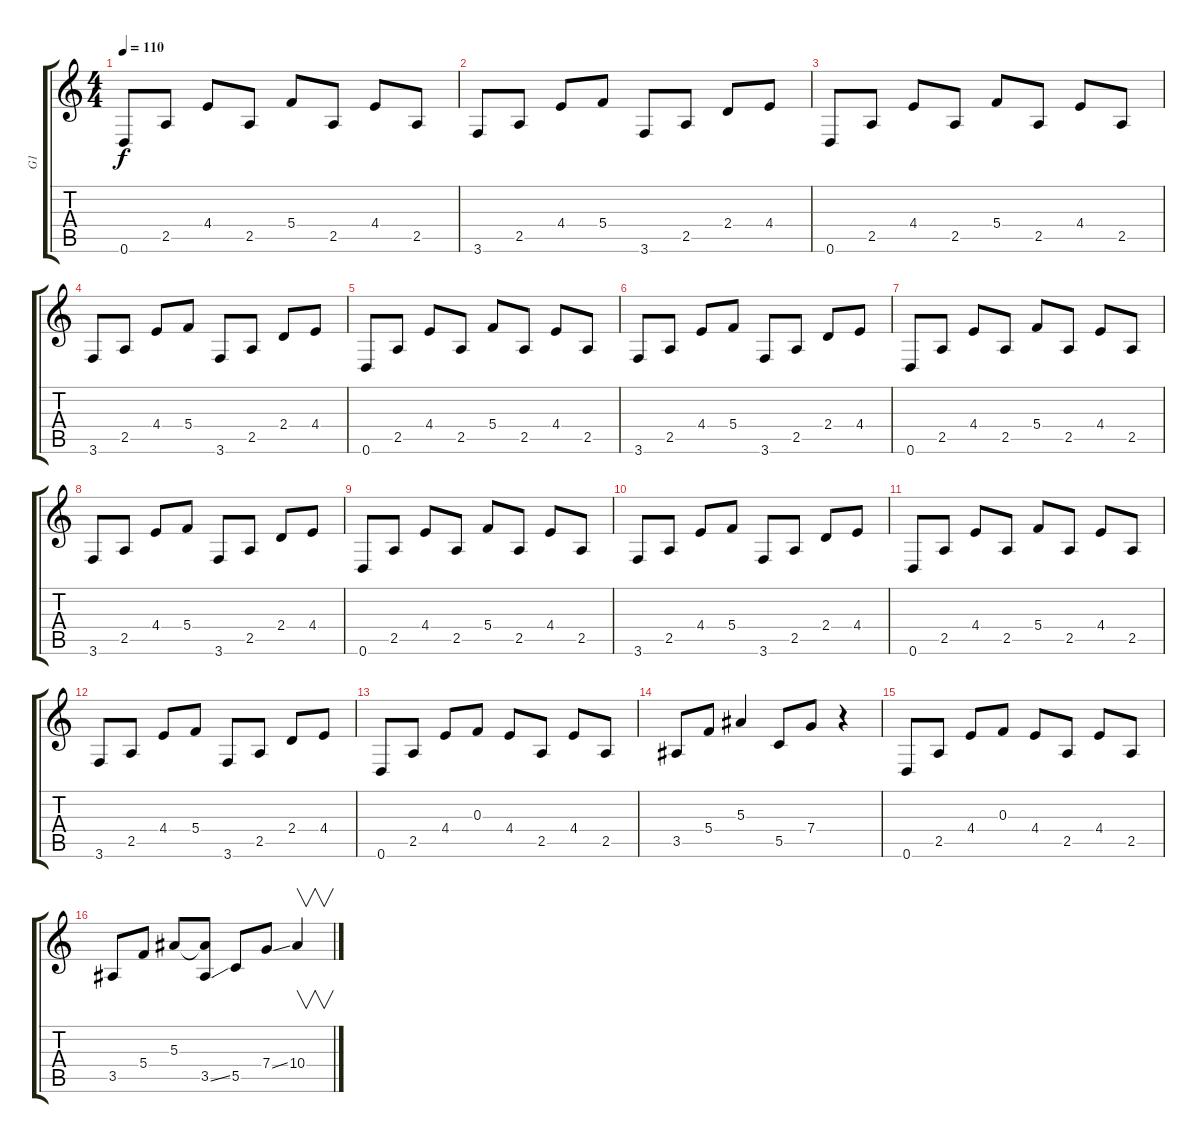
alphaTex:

\track ("G1" "G1") {instrument acousticguitarsteel}
\staff {score tabs}
\tuning (D4 A3 F3 C3 G2 D2) {hide}
\ts (4 4)
\tempo 110
\clef g2
\ks c
0.6.8{dy f} 2.5.8 4.4.8 2.5.8 5.4.8 2.5.8 4.4.8 2.5.8 |
3.6.8 2.5.8 4.4.8 5.4.8 3.6.8 2.5.8 2.4.8 4.4.8 |
0.6.8 2.5.8 4.4.8 2.5.8 5.4.8 2.5.8 4.4.8 2.5.8 |
3.6.8 2.5.8 4.4.8 5.4.8 3.6.8 2.5.8 2.4.8 4.4.8 |
0.6.8 2.5.8 4.4.8 2.5.8 5.4.8 2.5.8 4.4.8 2.5.8 |
3.6.8 2.5.8 4.4.8 5.4.8 3.6.8 2.5.8 2.4.8 4.4.8 |
0.6.8 2.5.8 4.4.8 2.5.8 5.4.8 2.5.8 4.4.8 2.5.8 |
3.6.8 2.5.8 4.4.8 5.4.8 3.6.8 2.5.8 2.4.8 4.4.8 |
0.6.8 2.5.8 4.4.8 2.5.8 5.4.8 2.5.8 4.4.8 2.5.8 |
3.6.8 2.5.8 4.4.8 5.4.8 3.6.8 2.5.8 2.4.8 4.4.8 |
0.6.8 2.5.8 4.4.8 2.5.8 5.4.8 2.5.8 4.4.8 2.5.8 |
3.6.8 2.5.8 4.4.8 5.4.8 3.6.8 2.5.8 2.4.8 4.4.8 |
\section ("" "")
0.6.8 2.5.8 4.4.8 0.3.8 4.4.8 2.5.8 4.4.8 2.5.8 |
3.5.8 5.4.8 5.3.4 5.5.8 7.4.8 r.4 |
0.6.8 2.5.8 4.4.8 0.3.8 4.4.8 2.5.8 4.4.8 2.5.8 |
3.5.8 5.4.8 5.3.8 (5.3{t} 3.5{ss}).8 5.5.8 7.4{ss}.8 10.4.4{v}
